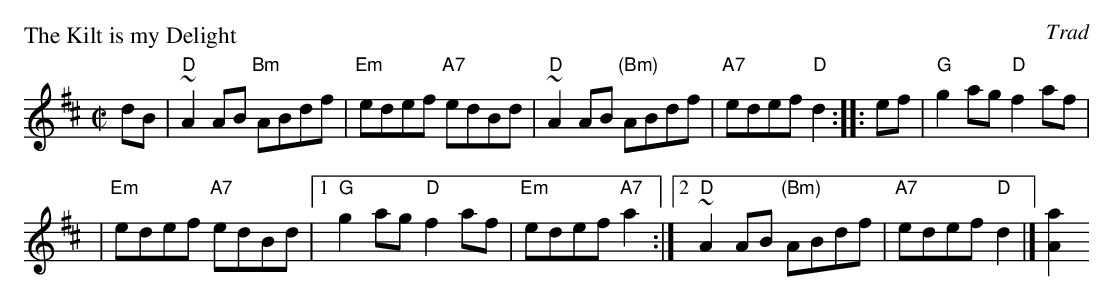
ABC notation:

X:1
P: The Kilt is my Delight
O: Trad
M: C|
L: 1/8
K: D
dB \
| "D"~A2AB "Bm"ABdf | "Em"edef "A7"edBd |\
"D"~A2AB "(Bm)"ABdf | "A7"edef "D"d2 :: ef |\
"G"g2ag "D"f2af |
| "Em"edef "A7"edBd \
|1 "G"g2ag "D"f2af | "Em"edef "A7"a2 \
:|2 "D"~A2AB "(Bm)"ABdf | "A7"edef "D"d2 |][a2A2]
